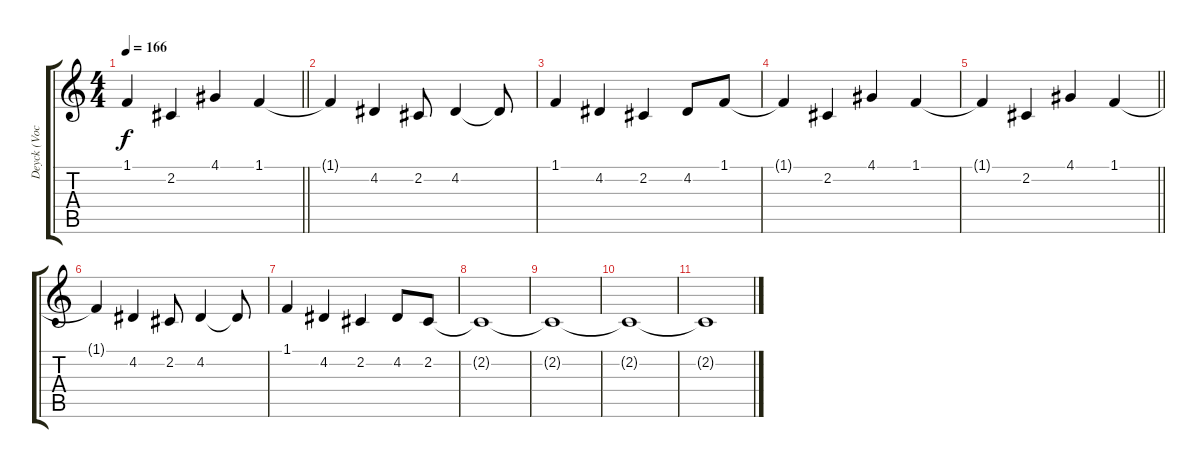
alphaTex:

\track ("Deyck (Vocals)" "Deyck (Voc") {instrument lead2sawtooth}
\staff {score tabs}
\tuning (E4 B3 G3 D3 A2 E2) {hide}
\ts (4 4)
\tempo 166
\clef g2
\barLineRight lightlight
\ks c
1.1{t}.4{dy f} 2.2.4 4.1.4 1.1.4 |
1.1{t}.4 4.2.4 2.2.8 4.2.4 4.2{t}.8 |
1.1.4 4.2.4 2.2.4 4.2.8 1.1.8 |
1.1{t}.4 2.2.4 4.1.4 1.1.4 |
\barLineRight lightlight
1.1{t}.4 2.2.4 4.1.4 1.1.4 |
1.1{t}.4 4.2.4 2.2.8 4.2.4 4.2{t}.8 |
1.1.4 4.2.4 2.2.4 4.2.8 2.2.8 |
2.2{t}.1 |
2.2{t}.1 |
2.2{t}.1 |
2.2{t}.1
